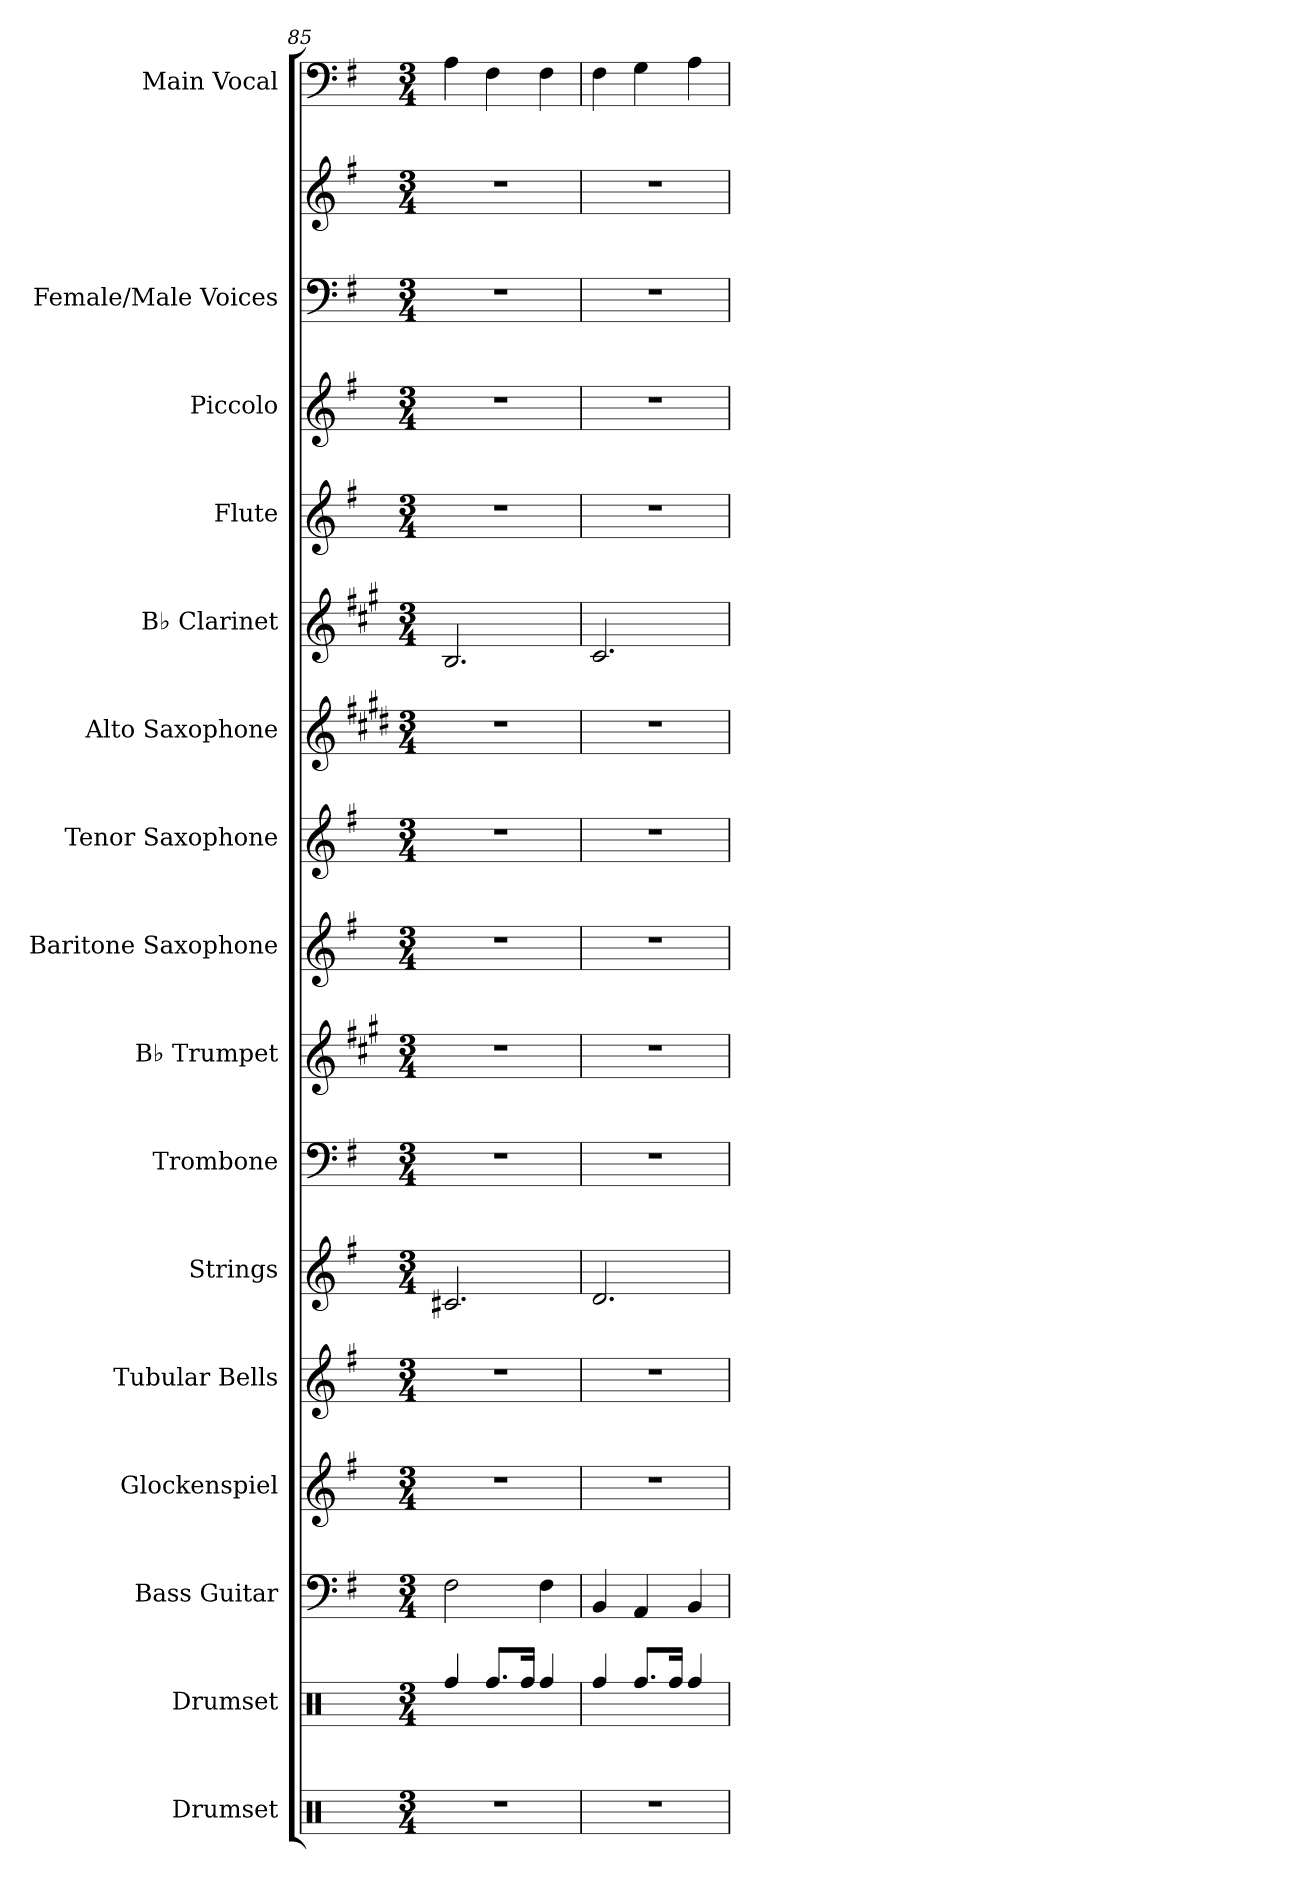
**kern	**kern	**kern	**kern	**kern	**kern	**kern	**kern	**kern	**kern	**kern	**kern	**kern	**kern	**kern	**kern	**kern
*part16	*part15	*part14	*part13	*part12	*part11	*part10	*part9	*part8	*part7	*part6	*part5	*part4	*part3	*part2	*part2	*part1
*staff17	*staff16	*staff15	*staff14	*staff13	*staff12	*staff11	*staff10	*staff9	*staff8	*staff7	*staff6	*staff5	*staff4	*staff3	*staff2	*staff1
*I"Drumset	*I"Drumset	*I"Bass Guitar	*I"Glockenspiel	*I"Tubular Bells	*I"Strings	*I"Trombone	*I"B♭ Trumpet	*I"Baritone Saxophone	*I"Tenor Saxophone	*I"Alto Saxophone	*I"B♭ Clarinet	*I"Flute	*I"Piccolo	*I"Female/Male Voices	*	*I"Main Vocal
*I'Drs.	*I'Drs.	*I'B. Guit.	*I'Glk.	*I'Tu. Be.	*I'St.	*I'Tbn.	*I'B♭ Tpt.	*I'Bar. Sax.	*I'T. Sax.	*I'A. Sax.	*I'B♭ Cl.	*I'Fl.	*I'Picc.	*I'Voices	*	*I'Main Vcl.
*clefX	*clefX	*clefF4	*clefG2	*clefG2	*clefG2	*clefF4	*clefG2	*clefG2	*clefG2	*clefG2	*clefG2	*clefG2	*clefG2	*clefF4	*clefG2	*clefF4
*	*	*ITrd7c12	*ITrd-14c-24	*	*	*	*ITrd1c2	*ITrd12c21	*ITrd8c14	*ITrd5c9	*ITrd1c2	*	*ITrd-7c-12	*	*	*
*k[]	*k[]	*k[f#]	*k[f#]	*k[f#]	*k[f#]	*k[f#]	*k[f#]	*k[f#]	*k[f#]	*k[f#]	*k[f#]	*k[f#]	*k[f#]	*k[f#]	*k[f#]	*k[f#]
*M3/4	*M3/4	*M3/4	*M3/4	*M3/4	*M3/4	*M3/4	*M3/4	*M3/4	*M3/4	*M3/4	*M3/4	*M3/4	*M3/4	*M3/4	*M3/4	*M3/4
=85	=85	=85	=85	=85	=85	=85	=85	=85	=85	=85	=85	=85	=85	=85	=85	=85
2.r	4Rff/	2FF#\	2.r	2.r	2.c#X/	2.r	2.r	2.r	2.r	2.r	2.A/	2.r	2.r	2.r	2.r	4A\
.	8.Rff/L	.	.	.	.	.	.	.	.	.	.	.	.	.	.	4F#\
.	16Rff/Jk	.	.	.	.	.	.	.	.	.	.	.	.	.	.	.
.	4Rff/	4FF#\	.	.	.	.	.	.	.	.	.	.	.	.	.	4F#\
=86	=86	=86	=86	=86	=86	=86	=86	=86	=86	=86	=86	=86	=86	=86	=86	=86
2.r	4Rff/	4BBB/	2.r	2.r	2.d/	2.r	2.r	2.r	2.r	2.r	2.B/	2.r	2.r	2.r	2.r	4F#\
.	8.Rff/L	4AAA/	.	.	.	.	.	.	.	.	.	.	.	.	.	4G\
.	16Rff/Jk	.	.	.	.	.	.	.	.	.	.	.	.	.	.	.
.	4Rff/	4BBB/	.	.	.	.	.	.	.	.	.	.	.	.	.	4A\
=	=	=	=	=	=	=	=	=	=	=	=	=	=	=	=	=
*-	*-	*-	*-	*-	*-	*-	*-	*-	*-	*-	*-	*-	*-	*-	*-	*-
